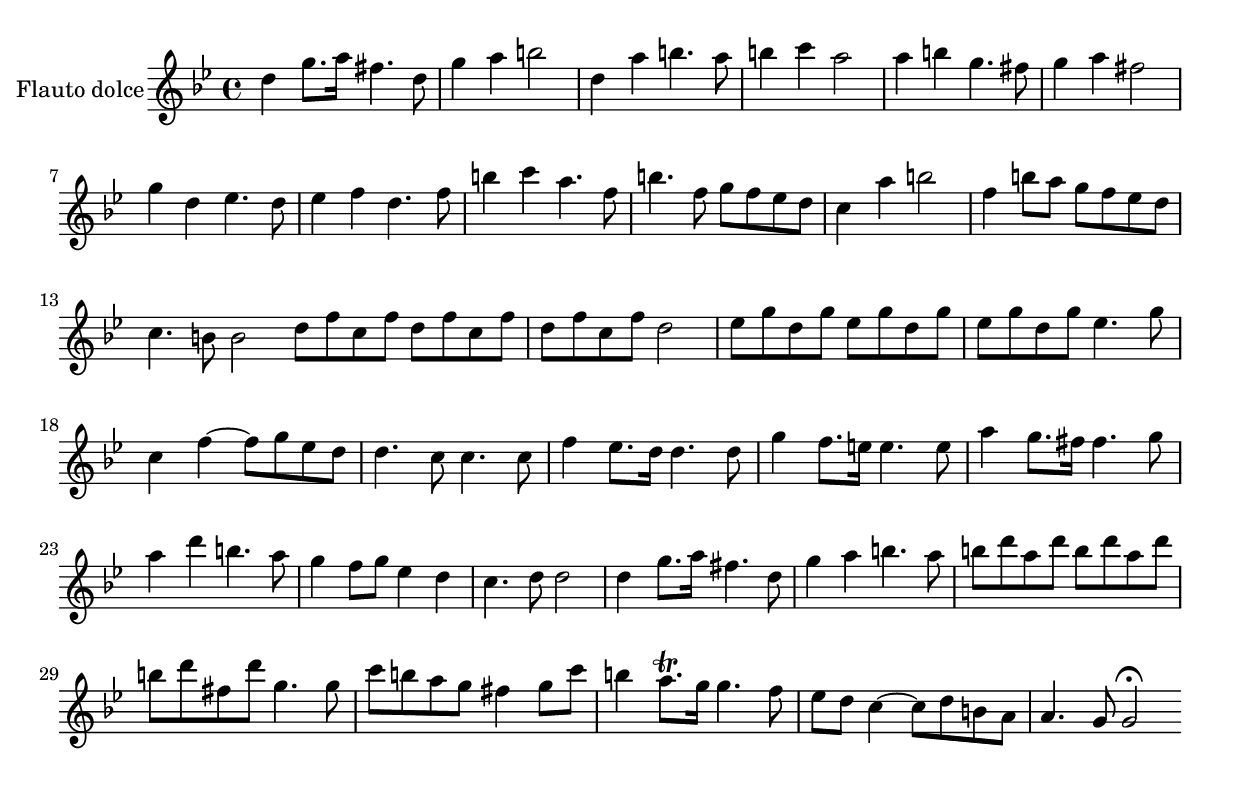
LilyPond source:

\new Staff  {
	\time 4/4
	\override Score.MetronomeMark #'stencil = ##f
	\tempo 4 = 120 
	\set Staff.instrumentName="Flauto dolce"
	\set Staff.midiInstrument="recorder"
	\key g \minor
	\clef treble
	\relative c'' { 	
		d4 g8. a16 fis4. d8 |
		g4 a b2 |
		d,4 a' b4. a8 |
		b4 c a2 |
		a4 b g4. fis8 |
		g4 a fis2 |
		g4 d es4. d8 |
		es4 f d4. f8 |
		b4 c a4. f8 |
		b4. f8 g f es d |
		c4 a' b2 |
		f4 b8 a g f es d |
		c4. b8 b2 \bar ":|:" |
		d8 f c f d f c f |
		d f c f d2 |
		es8 g d g es g d g |
		es g d g es4. g8 |
		c,4~ f~ f8 g es d |
		d4. c8 c4. c8 |
		f4 es8. d16 d4. d8 |
		g4 f8. e16 e4. e8 |
		a4 g8. fis16 fis4. g8 |
		a4 d b4. a8 |
		g4 f8 g es4 d |
		c4. d8 d2 |
		d4 g8. a16 fis4. d8 |
		g4 a b4. a8 |
		b8 d a d b d a d |
		b d fis, d' g,4. g8 |
		c b a g fis4 g8 c |
		b4 a8.\trill g16 g4. f8 |
		es d c4~ c8 d b a |
		a4. g8 g2\fermata |
	\bar ":|"
	}

}
